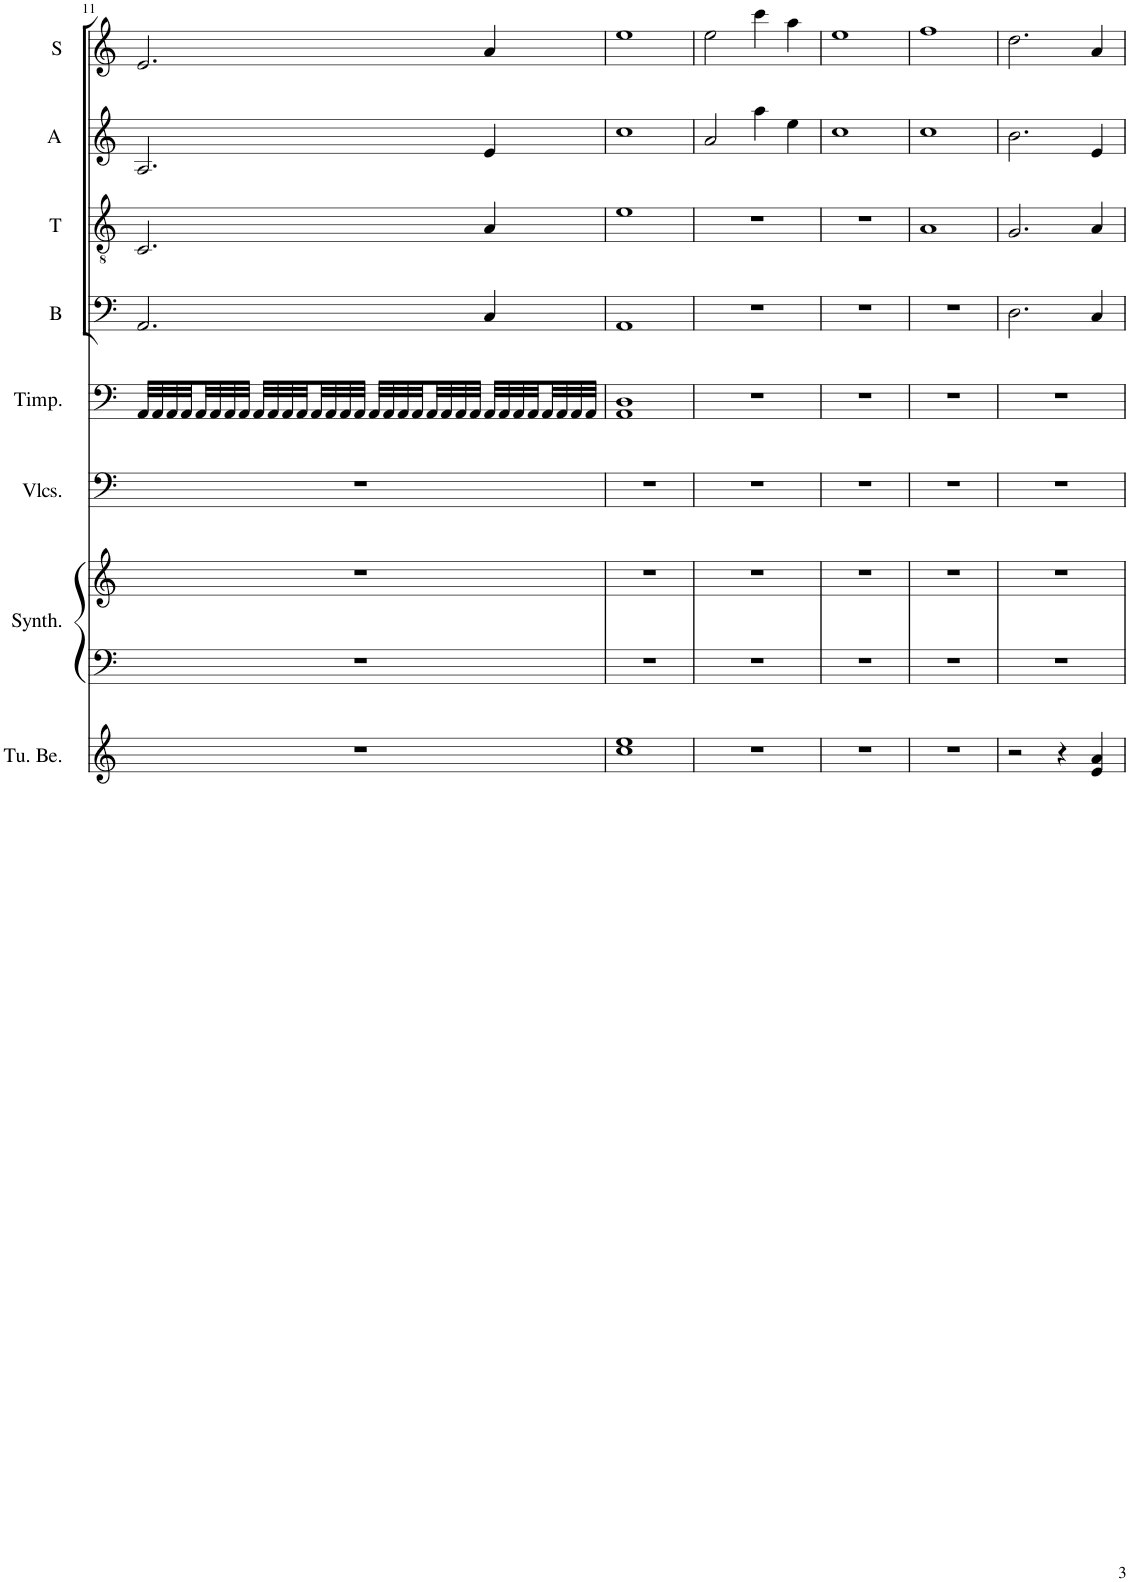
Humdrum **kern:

**kern	**kern	**kern	**kern	**kern	**kern	**kern	**kern	**kern
*part8	*part7	*part7	*part6	*part5	*part4	*part3	*part2	*part1
*staff9	*staff8	*staff7	*staff6	*staff5	*staff4	*staff3	*staff2	*staff1
*I"Tubular Bells	*I"Keyboard Synthesizer	*	*I"Violoncellos	*I"Timpani	*I"Bass	*I"Tenor	*I"Alto	*I"Soprano
*I'Tu. Be.	*I'Synth.	*	*I'Vlcs.	*I'Timp.	*I'B	*I'T	*I'A	*I'S
!!LO:PB:g=z
*clefG2	*clefF4	*clefG2	*clefF4	*clefF4	*clefF4	*clefGv2	*clefG2	*clefG2
*k[]	*k[]	*k[]	*k[]	*k[]	*k[]	*k[]	*k[]	*k[]
*M4/4	*M4/4	*M4/4	*M4/4	*M4/4	*M4/4	*M4/4	*M4/4	*M4/4
=11	=11	=11	=11	=11	=11	=11	=11	=11
1r	1r	1r	1r	32AA/LLL	2.AA/	2.C/	2.A/	2.e/
.	.	.	.	32AA/	.	.	.	.
.	.	.	.	32AA/	.	.	.	.
.	.	.	.	32AA/	.	.	.	.
.	.	.	.	32AA/	.	.	.	.
.	.	.	.	32AA/	.	.	.	.
.	.	.	.	32AA/	.	.	.	.
.	.	.	.	32AA/JJJ	.	.	.	.
.	.	.	.	32AA/LLL	.	.	.	.
.	.	.	.	32AA/	.	.	.	.
.	.	.	.	32AA/	.	.	.	.
.	.	.	.	32AA/	.	.	.	.
.	.	.	.	32AA/	.	.	.	.
.	.	.	.	32AA/	.	.	.	.
.	.	.	.	32AA/	.	.	.	.
.	.	.	.	32AA/JJJ	.	.	.	.
.	.	.	.	32AA/LLL	.	.	.	.
.	.	.	.	32AA/	.	.	.	.
.	.	.	.	32AA/	.	.	.	.
.	.	.	.	32AA/	.	.	.	.
.	.	.	.	32AA/	.	.	.	.
.	.	.	.	32AA/	.	.	.	.
.	.	.	.	32AA/	.	.	.	.
.	.	.	.	32AA/JJJ	.	.	.	.
.	.	.	.	32AA/LLL	4C/	4A/	4e/	4a/
.	.	.	.	32AA/	.	.	.	.
.	.	.	.	32AA/	.	.	.	.
.	.	.	.	32AA/	.	.	.	.
.	.	.	.	32AA/	.	.	.	.
.	.	.	.	32AA/	.	.	.	.
.	.	.	.	32AA/	.	.	.	.
.	.	.	.	32AA/JJJ	.	.	.	.
=12	=12	=12	=12	=12	=12	=12	=12	=12
1cc 1ee	1r	1r	1r	1AA 1D	1AA	1e	1cc	1ee
=13	=13	=13	=13	=13	=13	=13	=13	=13
1r	1r	1r	1r	1r	1r	1r	2a/	2ee\
.	.	.	.	.	.	.	4aa\	4ccc\
.	.	.	.	.	.	.	4ee\	4aa\
=14	=14	=14	=14	=14	=14	=14	=14	=14
1r	1r	1r	1r	1r	1r	1r	1cc	1ee
=15	=15	=15	=15	=15	=15	=15	=15	=15
1r	1r	1r	1r	1r	1r	1A	1cc	1ff
=16	=16	=16	=16	=16	=16	=16	=16	=16
2r	1r	1r	1r	1r	2.D\	2.G/	2.b\	2.dd\
4r	.	.	.	.	.	.	.	.
4e/ 4a/	.	.	.	.	4C/	4A/	4e/	4a/
=	=	=	=	=	=	=	=	=
*-	*-	*-	*-	*-	*-	*-	*-	*-
